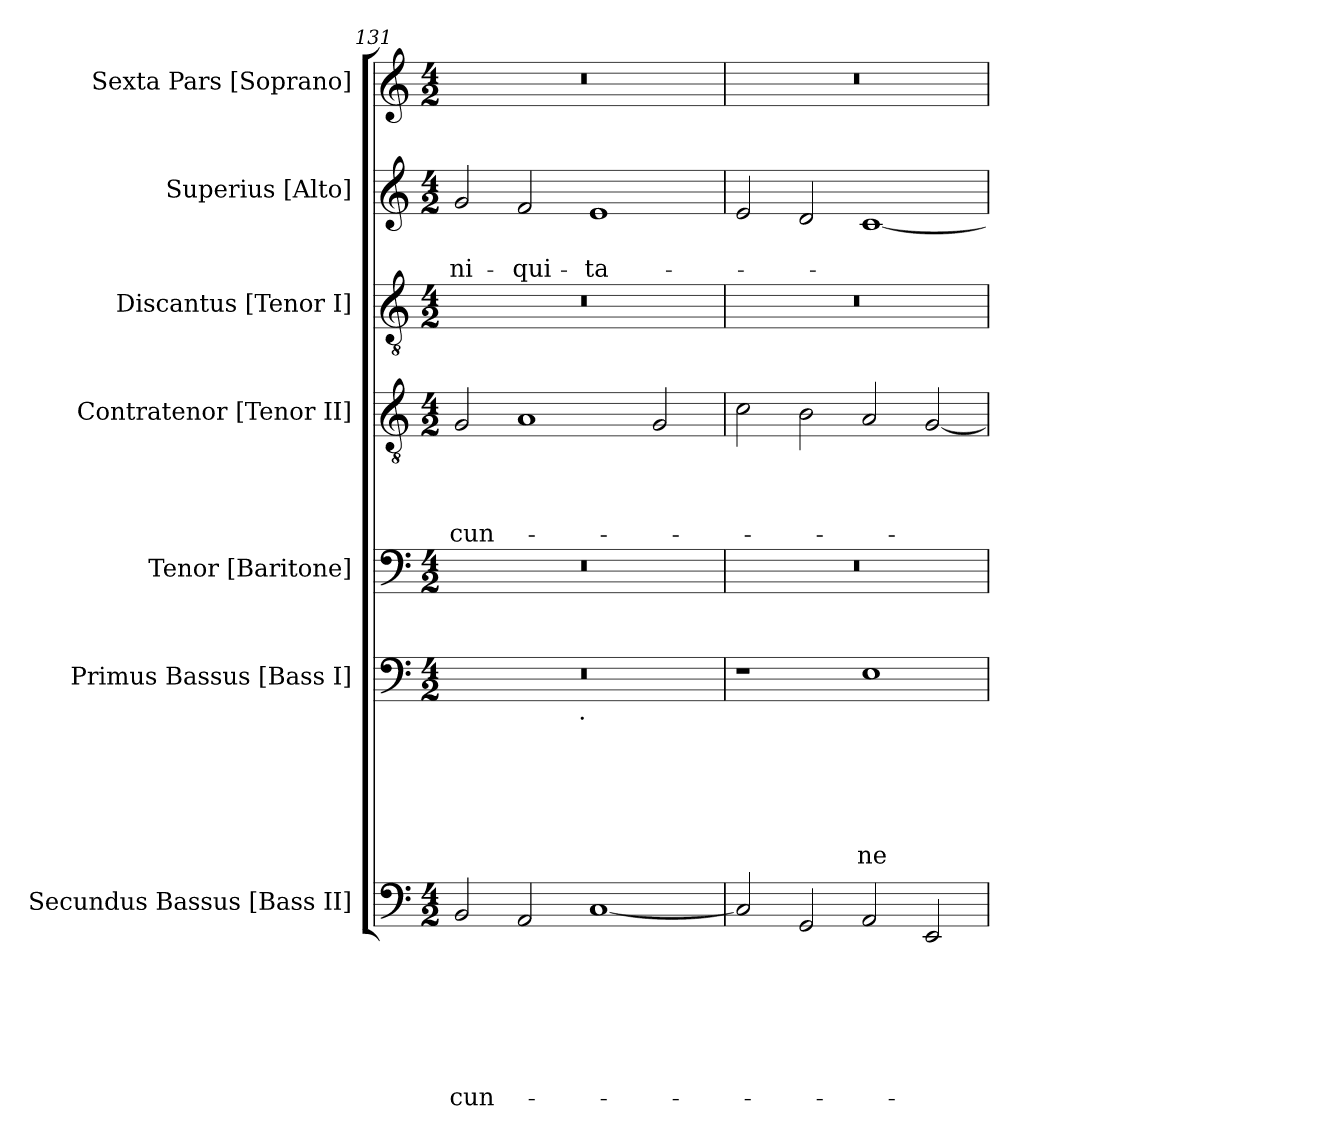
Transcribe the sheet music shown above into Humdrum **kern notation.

**kern	**text	**text	**text	**text	**text	**text	**text	**kern	**text	**text	**text	**text	**text	**text	**kern	**kern	**text	**text	**text	**text	**kern	**kern	**text	**text	**kern
*part7	*part7	*part7	*part7	*part7	*part7	*part7	*part7	*part6	*part6	*part6	*part6	*part6	*part6	*part6	*part5	*part4	*part4	*part4	*part4	*part4	*part3	*part2	*part2	*part2	*part1
*staff7	*staff7	*staff7	*staff7	*staff7	*staff7	*staff7	*staff7	*staff6	*staff6	*staff6	*staff6	*staff6	*staff6	*staff6	*staff5	*staff4	*staff4	*staff4	*staff4	*staff4	*staff3	*staff2	*staff2	*staff2	*staff1
*I"Secundus Bassus [Bass II]	*	*	*	*	*	*	*	*I"Primus Bassus [Bass I]	*	*	*	*	*	*	*I"Tenor [Baritone]	*I"Contratenor [Tenor II]	*	*	*	*	*I"Discantus [Tenor I]	*I"Superius [Alto]	*	*	*I"Sexta Pars [Soprano]
*I'B II	*	*	*	*	*	*	*	*I'B I	*	*	*	*	*	*	*I'Bar	*I'T II	*	*	*	*	*I'T I	*I'A	*	*	*I'S
*clefF4	*	*	*	*	*	*	*	*clefF4	*	*	*	*	*	*	*clefF4	*clefGv2	*	*	*	*	*clefGv2	*clefG2	*	*	*clefG2
*k[]	*	*	*	*	*	*	*	*k[]	*	*	*	*	*	*	*k[]	*k[]	*	*	*	*	*k[]	*k[]	*	*	*k[]
*C:	*	*	*	*	*	*	*	*C:	*	*	*	*	*	*	*C:	*C:	*	*	*	*	*C:	*C:	*	*	*C:
*M4/2	*	*	*	*	*	*	*	*M4/2	*	*	*	*	*	*	*M4/2	*M4/2	*	*	*	*	*M4/2	*M4/2	*	*	*M4/2
=131	=131	=131	=131	=131	=131	=131	=131	=131	=131	=131	=131	=131	=131	=131	=131	=131	=131	=131	=131	=131	=131	=131	=131	=131	=131
!	!	!	!	!	!	!	!LO:LY:b:rj	!	!	!	!	!	!	!	!	!	!	!	!	!LO:LY:b	!	!	!	!LO:LY:b	!
*	*	*	*	*	*	*	*	*^	*	*	*	*	*	*	*	*	*	*	*	*	*	*	*	*	*
2BB/	.	.	.	.	.	.	-cun-	0r	2ryy	.	.	.	.	.	.	0r	2G/	.	.	.	-cun-	0r	2g/	.	-ni-	0r
!	!	!	!	!	!	!	!	!	!	!	!	!	!	!	!	!	!	!	!	!	!	!	!	!	!LO:LY:b	!
2AA/	.	.	.	.	.	.	.	.	4...ryy	.	.	.	.	.	.	.	1A	.	.	.	.	.	2f/	.	-qui-	.
!	!	!	!	!	!	!	!	!	!LO:TX:b:t=.	!	!	!	!	!	!	!	!	!	!	!	!	!	!	!	!	!
.	.	.	.	.	.	.	.	.	1ryy	.	.	.	.	.	.	.	.	.	.	.	.	.	.	.	.	.
!	!	!	!	!	!	!	!	!	!	!	!	!	!	!	!	!	!	!	!	!	!	!	!	!	!LO:LY:b	!
[<1C	.	.	.	.	.	.	.	.	.	.	.	.	.	.	.	.	.	.	.	.	.	.	1e	.	-ta-	.
.	.	.	.	.	.	.	.	.	.	.	.	.	.	.	.	.	2G/	.	.	.	.	.	.	.	.	.
.	.	.	.	.	.	.	.	.	32ryy	.	.	.	.	.	.	.	.	.	.	.	.	.	.	.	.	.
*	*	*	*	*	*	*	*	*v	*v	*	*	*	*	*	*	*	*	*	*	*	*	*	*	*	*	*
!!LO:LB:g=z
=132	=132	=132	=132	=132	=132	=132	=132	=132	=132	=132	=132	=132	=132	=132	=132	=132	=132	=132	=132	=132	=132	=132	=132	=132	=132
2C/]	.	.	.	.	.	.	.	1r	.	.	.	.	.	.	0r	2c\	.	.	.	.	0r	2e/	.	.	0r
2GG/	.	.	.	.	.	.	.	.	.	.	.	.	.	.	.	2B\	.	.	.	.	.	2d/	.	.	.
!	!	!	!	!	!	!	!	!	!	!	!	!	!	!LO:LY:b	!	!	!	!	!	!	!	!	!	!	!
2AA/	.	.	.	.	.	.	.	1E	.	.	.	.	.	ne-	.	2A/	.	.	.	.	.	[<1c	.	.	.
2EE/	.	.	.	.	.	.	.	.	.	.	.	.	.	.	.	[<2G/	.	.	.	.	.	.	.	.	.
=	=	=	=	=	=	=	=	=	=	=	=	=	=	=	=	=	=	=	=	=	=	=	=	=	=
*-	*-	*-	*-	*-	*-	*-	*-	*-	*-	*-	*-	*-	*-	*-	*-	*-	*-	*-	*-	*-	*-	*-	*-	*-	*-
